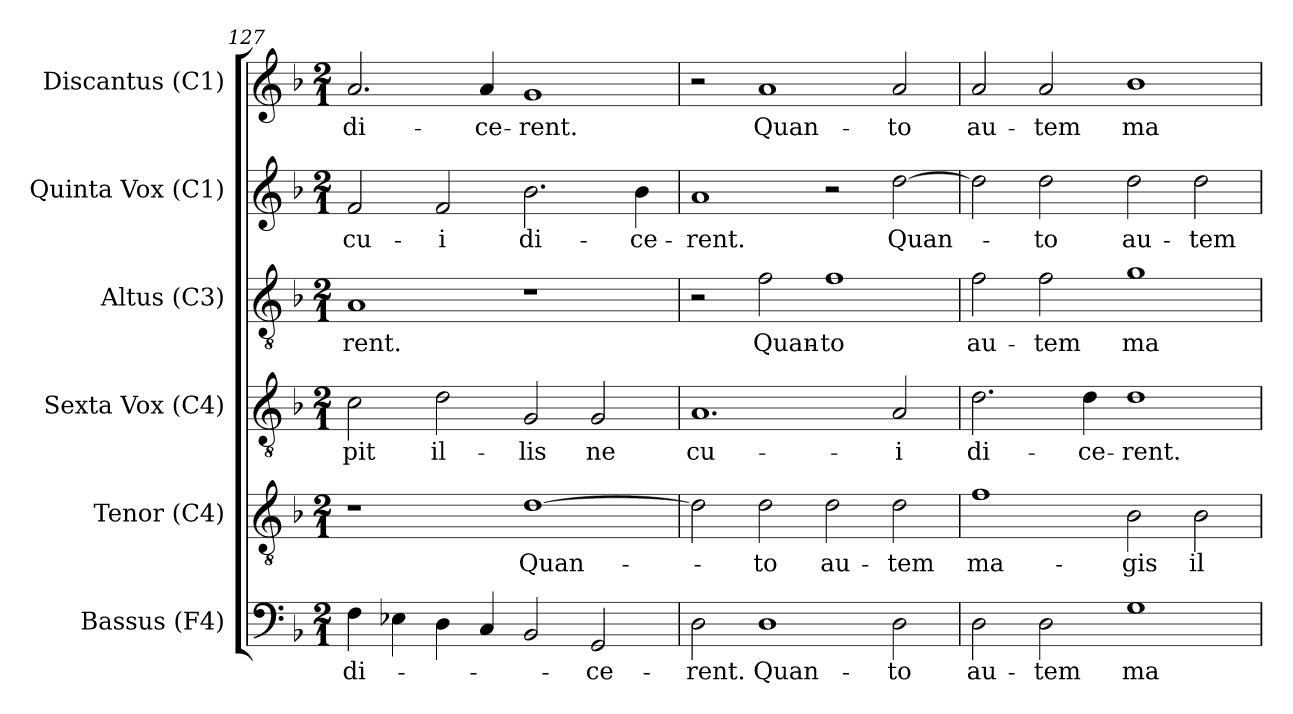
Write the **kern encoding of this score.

**kern	**text	**kern	**text	**kern	**text	**kern	**text	**kern	**text	**kern	**text
*part6	*part6	*part5	*part5	*part4	*part4	*part3	*part3	*part2	*part2	*part1	*part1
*staff6	*staff6	*staff5	*staff5	*staff4	*staff4	*staff3	*staff3	*staff2	*staff2	*staff1	*staff1
*I"Bassus (F4)	*	*I"Tenor (C4)	*	*I"Sexta Vox (C4)	*	*I"Altus (C3)	*	*I"Quinta Vox (C1)	*	*I"Discantus (C1)	*
*	*	*I'T	*	*I'SV	*	*	*	*I'QV	*	*	*
*clefF4	*	*clefGv2	*	*clefGv2	*	*clefGv2	*	*clefG2	*	*clefG2	*
*	*	*	*	*	*	*ITrd7c12	*	*	*	*	*
*k[b-]	*	*k[b-]	*	*k[b-]	*	*k[b-]	*	*k[b-]	*	*k[b-]	*
*F:	*	*F:	*	*F:	*	*F:	*	*F:	*	*F:	*
*M2/1	*	*M2/1	*	*M2/1	*	*M2/1	*	*M2/1	*	*M2/1	*
=127	=127	=127	=127	=127	=127	=127	=127	=127	=127	=127	=127
!	!LO:LY:b:color=#000000	!	!	!	!	!	!	!	!	!	!
!	!	!	!	!	!LO:LY:b:color=#000000	!	!	!	!	!	!
!	!	!	!	!	!	!	!LO:LY:b:color=#000000	!	!	!	!
!	!	!	!	!	!	!	!	!	!LO:LY:b:color=#000000	!	!
!	!	!	!	!	!	!	!	!	!	!	!LO:LY:b:color=#000000
4Fi\	di-	1r	.	2ci\	-pit	1AAi	-rent.	2fi/	cu-	2.ai/	di-
4E-i\	.	.	.	.	.	.	.	.	.	.	.
!	!	!	!	!	!LO:LY:b:color=#000000	!	!	!	!	!	!
!	!	!	!	!	!	!	!	!	!LO:LY:b:color=#000000	!	!
4Di\	.	.	.	2di\	il-	.	.	2fi/	-i	.	.
!	!	!	!	!	!	!	!	!	!	!	!LO:LY:b:color=#000000
4Ci/	.	.	.	.	.	.	.	.	.	4ai/	-ce-
!	!	!	!LO:LY:b:color=#000000	!	!	!	!	!	!	!	!
!	!	!	!	!	!LO:LY:b:color=#000000	!	!	!	!	!	!
!	!	!	!	!	!	!	!	!	!LO:LY:b:color=#000000	!	!
!	!	!	!	!	!	!	!	!	!	!	!LO:LY:b:color=#000000
2BB-i/	.	[1di	Quan-	2Gi/	-lis	1r	.	2.b-i\	di-	1gi	-rent.
!	!LO:LY:b:color=#000000	!	!	!	!	!	!	!	!	!	!
!	!	!	!	!	!LO:LY:b:color=#000000	!	!	!	!	!	!
2GGi/	-ce-	.	.	2Gi/	ne	.	.	.	.	.	.
!	!	!	!	!	!	!	!	!	!LO:LY:b:color=#000000	!	!
.	.	.	.	.	.	.	.	4b-i\	-ce-	.	.
=128	=128	=128	=128	=128	=128	=128	=128	=128	=128	=128	=128
!	!LO:LY:b:color=#000000	!	!	!	!	!	!	!	!	!	!
!	!	!	!	!	!LO:LY:b:color=#000000	!	!	!	!	!	!
!	!	!	!	!	!	!	!	!	!LO:LY:b:color=#000000	!	!
2Di\	-rent.	2di\]	.	1.Ai	cu-	2r	.	1ai	-rent.	2r	.
!	!LO:LY:b:color=#000000	!	!	!	!	!	!	!	!	!	!
!	!	!	!LO:LY:b:color=#000000	!	!	!	!	!	!	!	!
!	!	!	!	!	!	!	!LO:LY:b:color=#000000	!	!	!	!
!	!	!	!	!	!	!	!	!	!	!	!LO:LY:b:color=#000000
1Di	Quan-	2di\	-to	.	.	2Fi\	Quan-	.	.	1ai	Quan-
!	!	!	!LO:LY:b:color=#000000	!	!	!	!	!	!	!	!
!	!	!	!	!	!	!	!LO:LY:b:color=#000000	!	!	!	!
.	.	2di\	au-	.	.	1Fi	-to	2r	.	.	.
!	!LO:LY:b:color=#000000	!	!	!	!	!	!	!	!	!	!
!	!	!	!LO:LY:b:color=#000000	!	!	!	!	!	!	!	!
!	!	!	!	!	!LO:LY:b:color=#000000	!	!	!	!	!	!
!	!	!	!	!	!	!	!	!	!LO:LY:b:color=#000000	!	!
!	!	!	!	!	!	!	!	!	!	!	!LO:LY:b:color=#000000
2Di\	-to	2di\	-tem	2Ai/	-i	.	.	[2ddi\	Quan-	2ai/	-to
=129	=129	=129	=129	=129	=129	=129	=129	=129	=129	=129	=129
!	!LO:LY:b:color=#000000	!	!	!	!	!	!	!	!	!	!
!	!	!	!LO:LY:b:color=#000000	!	!	!	!	!	!	!	!
!	!	!	!	!	!LO:LY:b:color=#000000	!	!	!	!	!	!
!	!	!	!	!	!	!	!LO:LY:b:color=#000000	!	!	!	!
!	!	!	!	!	!	!	!	!	!	!	!LO:LY:b:color=#000000
2Di\	au-	1fi	ma-	2.di\	di-	2Fi\	au-	2ddi\]	.	2ai/	au-
!	!LO:LY:b:color=#000000	!	!	!	!	!	!	!	!	!	!
!	!	!	!	!	!	!	!LO:LY:b:color=#000000	!	!	!	!
!	!	!	!	!	!	!	!	!	!LO:LY:b:color=#000000	!	!
!	!	!	!	!	!	!	!	!	!	!	!LO:LY:b:color=#000000
2Di\	-tem	.	.	.	.	2Fi\	-tem	2ddi\	-to	2ai/	-tem
!	!	!	!	!	!LO:LY:b:color=#000000	!	!	!	!	!	!
.	.	.	.	4di\	-ce-	.	.	.	.	.	.
!	!LO:LY:b:color=#000000	!	!	!	!	!	!	!	!	!	!
!	!	!	!LO:LY:b:color=#000000	!	!	!	!	!	!	!	!
!	!	!	!	!	!LO:LY:b:color=#000000	!	!	!	!	!	!
!	!	!	!	!	!	!	!LO:LY:b:color=#000000	!	!	!	!
!	!	!	!	!	!	!	!	!	!LO:LY:b:color=#000000	!	!
!	!	!	!	!	!	!	!	!	!	!	!LO:LY:b:color=#000000
1Gi	ma-	2B-i\	-gis	1di	-rent.	1Gi	ma-	2ddi\	au-	1b-i	ma-
!	!	!	!LO:LY:b:color=#000000	!	!	!	!	!	!	!	!
!	!	!	!	!	!	!	!	!	!LO:LY:b:color=#000000	!	!
.	.	2B-i\	il-	.	.	.	.	2ddi\	-tem	.	.
=	=	=	=	=	=	=	=	=	=	=	=
*-	*-	*-	*-	*-	*-	*-	*-	*-	*-	*-	*-
